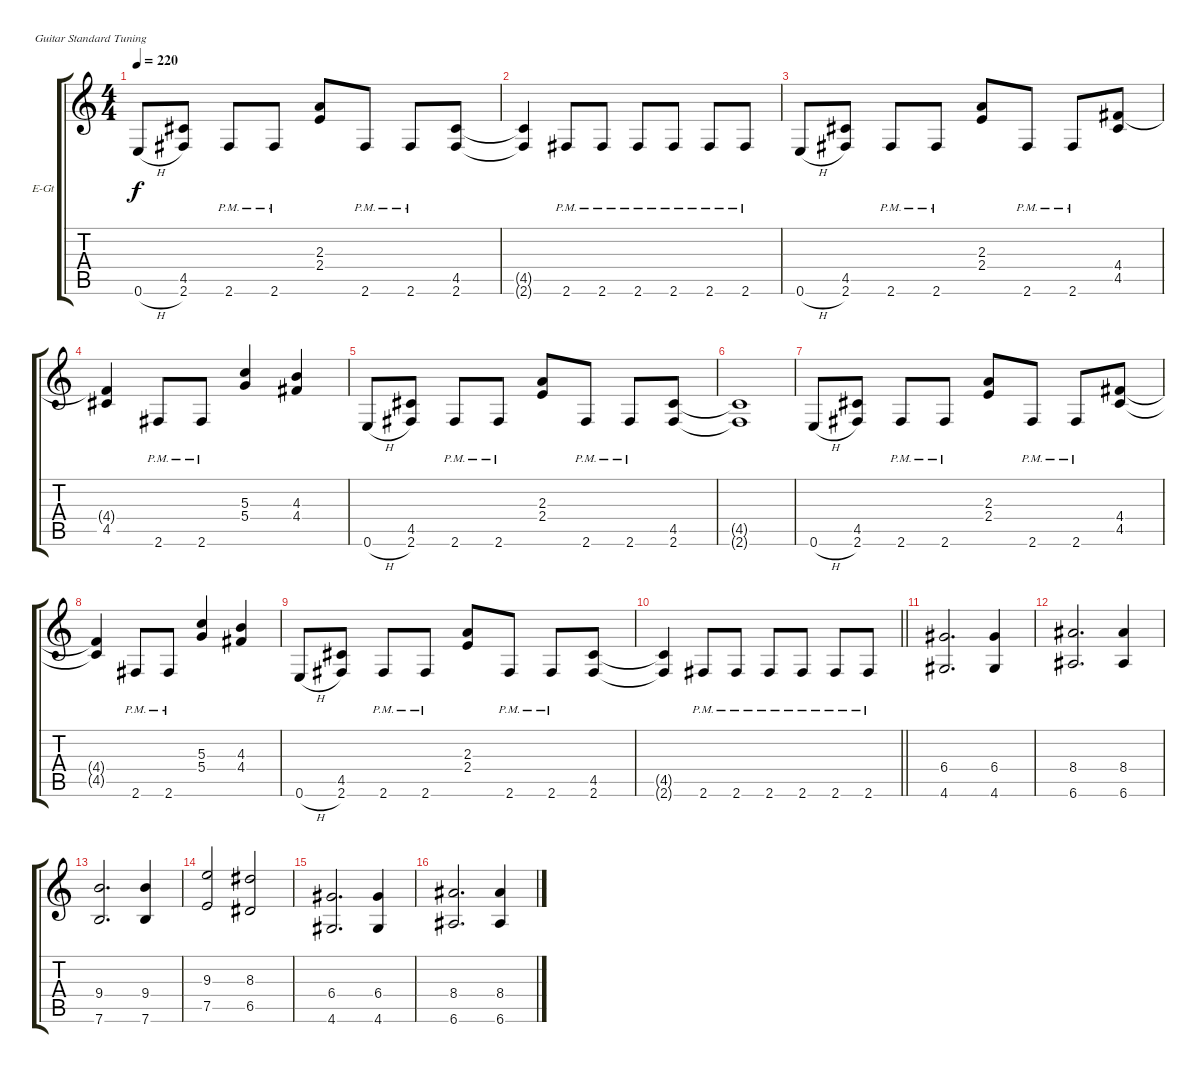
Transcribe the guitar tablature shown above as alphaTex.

\bracketExtendMode groupsimilarinstruments
\firstSystemTrackNameOrientation horizontal
\otherSystemsTrackNameOrientation horizontal
\track ("Herman Frank" "E-Gt") {instrument distortionguitar}
\staff {score tabs}
\tuning (E4 B3 G3 D3 A2 E2)
\ts (4 4)
\tempo 220
\clef g2
\ks c
0.6{h}.8{dy f} (4.5 2.6).8 2.6{pm}.8 2.6{pm}.8 (2.4 2.3).8 2.6{pm}.8 2.6{pm}.8 (4.5 2.6).8 |
(4.5{t} 2.6{t}).4 2.6{pm}.8 2.6{pm}.8 2.6{pm}.8 2.6{pm}.8 2.6{pm}.8 2.6{pm}.8 |
0.6{h}.8 (4.5 2.6).8 2.6{pm}.8 2.6{pm}.8 (2.4 2.3).8 2.6{pm}.8 2.6{pm}.8 (4.5 4.4).8 |
(4.5 4.4{t}).4 2.6{pm}.8 2.6{pm}.8 (5.4 5.3).4 (4.4 4.3).4 |
0.6{h}.8 (4.5 2.6).8 2.6{pm}.8 2.6{pm}.8 (2.4 2.3).8 2.6{pm}.8 2.6{pm}.8 (4.5 2.6).8 |
(4.5{t} 2.6{t}).1 |
0.6{h}.8 (4.5 2.6).8 2.6{pm}.8 2.6{pm}.8 (2.4 2.3).8 2.6{pm}.8 2.6{pm}.8 (4.5 4.4).8 |
(4.5{t} 4.4{t}).4 2.6{pm}.8 2.6{pm}.8 (5.4 5.3).4 (4.4 4.3).4 |
0.6{h}.8 (4.5 2.6).8 2.6{pm}.8 2.6{pm}.8 (2.4 2.3).8 2.6{pm}.8 2.6{pm}.8 (4.5 2.6).8 |
\barLineRight lightlight
(4.5{t} 2.6{t}).4 2.6{pm}.8 2.6{pm}.8 2.6{pm}.8 2.6{pm}.8 2.6{pm}.8 2.6{pm}.8 |
(6.4 4.6).2{d} (6.4 4.6).4 |
(8.4 6.6).2{d} (8.4 6.6).4 |
(9.4 7.6).2{d} (9.4 7.6).4 |
(9.3 7.5).2 (8.3 6.5).2 |
(6.4 4.6).2{d} (6.4 4.6).4 |
(8.4 6.6).2{d} (8.4 6.6).4
